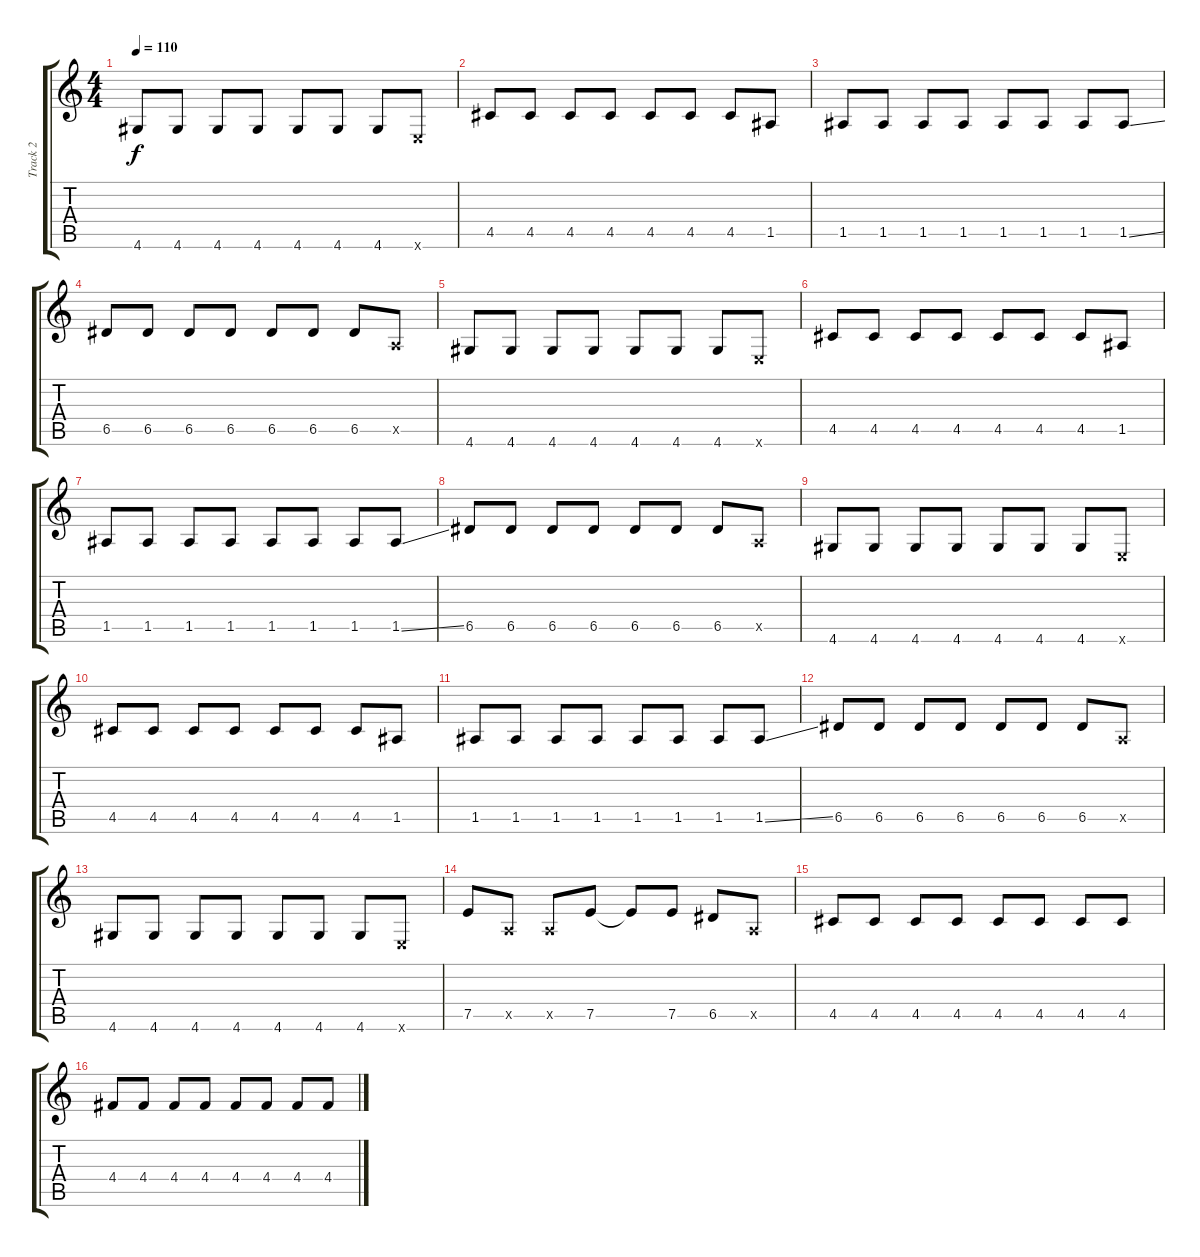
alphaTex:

\track ("Track 2" "Track 2") {instrument electricguitarmuted}
\staff {score tabs}
\tuning (E4 B3 G3 D3 A2 E2) {hide}
\ts (4 4)
\tempo 110
\clef g2
\ks c
4.6.8{dy f} 4.6.8 4.6.8 4.6.8 4.6.8 4.6.8 4.6.8 0.6{x}.8 |
4.5.8 4.5.8 4.5.8 4.5.8 4.5.8 4.5.8 4.5.8 1.5.8 |
1.5.8 1.5.8 1.5.8 1.5.8 1.5.8 1.5.8 1.5.8 1.5{ss}.8 |
6.5.8 6.5.8 6.5.8 6.5.8 6.5.8 6.5.8 6.5.8 0.5{x}.8 |
4.6.8 4.6.8 4.6.8 4.6.8 4.6.8 4.6.8 4.6.8 0.6{x}.8 |
4.5.8 4.5.8 4.5.8 4.5.8 4.5.8 4.5.8 4.5.8 1.5.8 |
1.5.8 1.5.8 1.5.8 1.5.8 1.5.8 1.5.8 1.5.8 1.5{ss}.8 |
6.5.8 6.5.8 6.5.8 6.5.8 6.5.8 6.5.8 6.5.8 0.5{x}.8 |
4.6.8 4.6.8 4.6.8 4.6.8 4.6.8 4.6.8 4.6.8 0.6{x}.8 |
4.5.8 4.5.8 4.5.8 4.5.8 4.5.8 4.5.8 4.5.8 1.5.8 |
1.5.8 1.5.8 1.5.8 1.5.8 1.5.8 1.5.8 1.5.8 1.5{ss}.8 |
6.5.8 6.5.8 6.5.8 6.5.8 6.5.8 6.5.8 6.5.8 0.5{x}.8 |
4.6.8 4.6.8 4.6.8 4.6.8 4.6.8 4.6.8 4.6.8 0.6{x}.8 |
7.5.8 0.5{x}.8 0.5{x}.8 7.5.8 7.5{t}.8 7.5.8 6.5.8 0.5{x}.8 |
4.5.8 4.5.8 4.5.8 4.5.8 4.5.8 4.5.8 4.5.8 4.5.8 |
4.4.8 4.4.8 4.4.8 4.4.8 4.4.8 4.4.8 4.4.8 4.4.8
